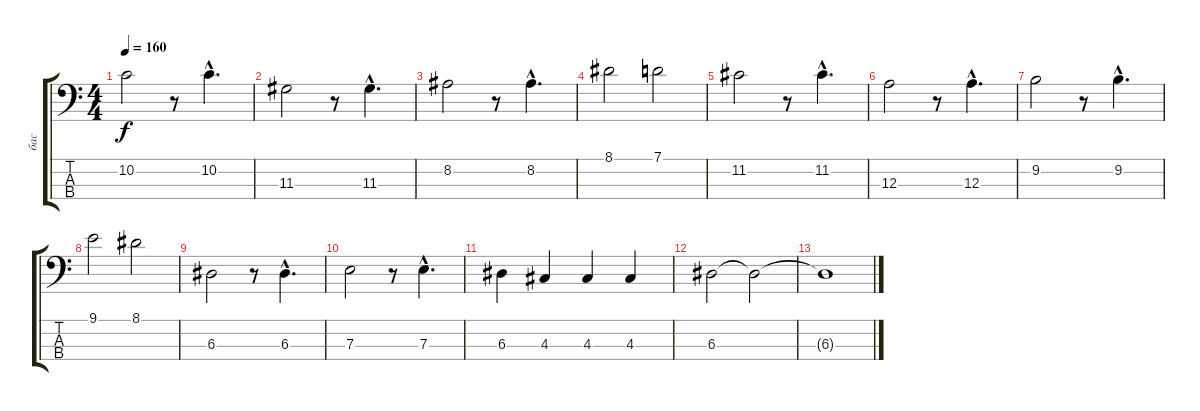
\track ("бас" "бас") {instrument fretlessbass}
\staff {score tabs}
\tuning (G2 D2 A1 E1) {hide}
\ts (4 4)
\tempo 160
\clef f4
\ks c
10.2.2{dy f} r.8 10.2{hac}.4{d} |
11.3.2 r.8 11.3{hac}.4{d} |
8.2.2 r.8 8.2{hac}.4{d} |
8.1.2 7.1.2 |
11.2.2 r.8 11.2{hac}.4{d} |
12.3.2 r.8 12.3{hac}.4{d} |
9.2.2 r.8 9.2{hac}.4{d} |
9.1.2 8.1.2 |
6.3.2 r.8 6.3{hac}.4{d} |
7.3.2 r.8 7.3{hac}.4{d} |
6.3.4 4.3.4 4.3.4 4.3.4 |
6.3.2 6.3{t}.2 |
6.3{t}.1
